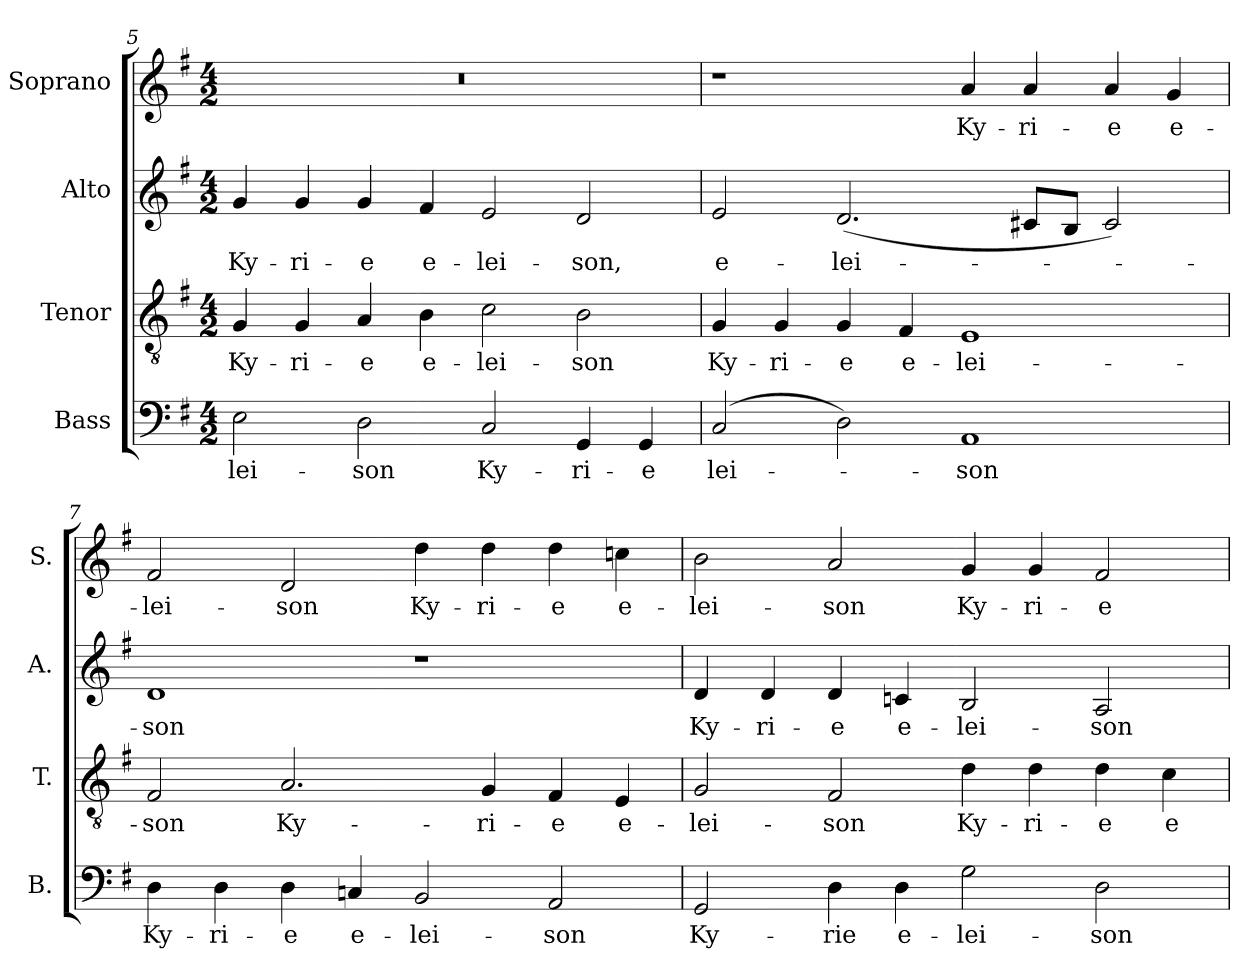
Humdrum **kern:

**kern	**text	**kern	**text	**kern	**text	**kern	**text
*part4	*part4	*part3	*part3	*part2	*part2	*part1	*part1
*staff4	*staff4	*staff3	*staff3	*staff2	*staff2	*staff1	*staff1
*I"Bass	*	*I"Tenor	*	*I"Alto	*	*I"Soprano	*
*I'B.	*	*I'T.	*	*I'A.	*	*I'S.	*
*clefF4	*	*clefGv2	*	*clefG2	*	*clefG2	*
*	*	*ITrd7c12	*	*	*	*	*
*k[f#]	*	*k[f#]	*	*k[f#]	*	*k[f#]	*
*G:	*	*G:	*	*G:	*	*G:	*
*M4/2	*	*M4/2	*	*M4/2	*	*M4/2	*
=5	=5	=5	=5	=5	=5	=5	=5
!	!LO:LY:b:color=#000000	!	!	!	!	!	!
!	!	!	!LO:LY:b:color=#000000	!	!	!	!
!	!	!	!	!	!LO:LY:b:color=#000000	!LO:N:vis=1	!
2Ei\	-lei-	4GGi/	Ky-	4gi/	Ky-	0r	.
!	!	!	!LO:LY:b:color=#000000	!	!	!	!
!	!	!	!	!	!LO:LY:b:color=#000000	!	!
.	.	4GGi/	-ri-	4gi/	-ri-	.	.
!	!LO:LY:b:color=#000000	!	!	!	!	!	!
!	!	!	!LO:LY:b:color=#000000	!	!	!	!
!	!	!	!	!	!LO:LY:b:color=#000000	!	!
2Di\	-son	4AAi/	-e	4gi/	-e	.	.
!	!	!	!LO:LY:b:color=#000000	!	!	!	!
!	!	!	!	!	!LO:LY:b:color=#000000	!	!
.	.	4BBi\	e-	4f#i/	e-	.	.
!	!LO:LY:b:color=#000000	!	!	!	!	!	!
!	!	!	!LO:LY:b:color=#000000	!	!	!	!
!	!	!	!	!	!LO:LY:b:color=#000000	!	!
2Ci/	Ky-	2Ci\	-lei-	2ei/	-lei-	.	.
!	!LO:LY:b:color=#000000	!	!	!	!	!	!
!	!	!	!LO:LY:b:color=#000000	!	!	!	!
!	!	!	!	!	!LO:LY:b:color=#000000	!	!
4GGi/	-ri-	2BBi\	-son	2di/	-son,	.	.
!	!LO:LY:b:color=#000000	!	!	!	!	!	!
4GGi/	-e	.	.	.	.	.	.
=6	=6	=6	=6	=6	=6	=6	=6
!	!LO:LY:b:color=#000000	!	!	!	!	!	!
!	!	!	!LO:LY:b:color=#000000	!	!	!	!
!	!	!	!	!	!LO:LY:b:color=#000000	!	!
(2Ci/	lei-	4GGi/	Ky-	2ei/	e-	1r	.
!	!	!	!LO:LY:b:color=#000000	!	!	!	!
.	.	4GGi/	-ri-	.	.	.	.
!	!	!	!LO:LY:b:color=#000000	!	!	!	!
!	!	!	!	!	!LO:LY:b:color=#000000	!	!
2Di\)	.	4GGi/	-e	(2.di/	-lei-	.	.
!	!	!	!LO:LY:b:color=#000000	!	!	!	!
.	.	4FF#i/	e-	.	.	.	.
!	!LO:LY:b:color=#000000	!	!	!	!	!	!
!	!	!	!LO:LY:b:color=#000000	!	!	!	!
!	!	!	!	!	!	!	!LO:LY:b:color=#000000
1AAi	-son	1EEi	-lei-	.	.	4ai/	Ky-
!	!	!	!	!	!	!	!LO:LY:b:color=#000000
.	.	.	.	8c#Xi/L	.	4ai/	-ri-
.	.	.	.	8Bi/J	.	.	.
!	!	!	!	!	!	!	!LO:LY:b:color=#000000
.	.	.	.	2c#i/)	.	4ai/	-e
!	!	!	!	!	!	!	!LO:LY:b:color=#000000
.	.	.	.	.	.	4gi/	e-
=7	=7	=7	=7	=7	=7	=7	=7
!	!LO:LY:b:color=#000000	!	!	!	!	!	!
!	!	!	!LO:LY:b:color=#000000	!	!	!	!
!	!	!	!	!	!LO:LY:b:color=#000000	!	!
!	!	!	!	!	!	!	!LO:LY:b:color=#000000
4Di\	Ky-	2FF#i/	-son	1di	-son	2f#i/	-lei-
!	!LO:LY:b:color=#000000	!	!	!	!	!	!
4Di\	-ri-	.	.	.	.	.	.
!	!LO:LY:b:color=#000000	!	!	!	!	!	!
!	!	!	!LO:LY:b:color=#000000	!	!	!	!
!	!	!	!	!	!	!	!LO:LY:b:color=#000000
4Di\	-e	2.AAi/	Ky-	.	.	2di/	-son
!	!LO:LY:b:color=#000000	!	!	!	!	!	!
4Cni/	e-	.	.	.	.	.	.
!	!LO:LY:b:color=#000000	!	!	!	!	!	!
!	!	!	!	!	!	!	!LO:LY:b:color=#000000
2BBi/	-lei-	.	.	1r	.	4ddi\	Ky-
!	!	!	!LO:LY:b:color=#000000	!	!	!	!
!	!	!	!	!	!	!	!LO:LY:b:color=#000000
.	.	4GGi/	-ri-	.	.	4ddi\	-ri-
!	!LO:LY:b:color=#000000	!	!	!	!	!	!
!	!	!	!LO:LY:b:color=#000000	!	!	!	!
!	!	!	!	!	!	!	!LO:LY:b:color=#000000
2AAi/	-son	4FF#i/	-e	.	.	4ddi\	-e
!	!	!	!LO:LY:b:color=#000000	!	!	!	!
!	!	!	!	!	!	!	!LO:LY:b:color=#000000
.	.	4EEi/	e-	.	.	4ccni\	e-
!!LO:LB:g=z
=8	=8	=8	=8	=8	=8	=8	=8
!	!LO:LY:b:color=#000000	!	!	!	!	!	!
!	!	!	!LO:LY:b:color=#000000	!	!	!	!
!	!	!	!	!	!LO:LY:b:color=#000000	!	!
!	!	!	!	!	!	!	!LO:LY:b:color=#000000
2GGi/	Ky-	2GGi/	-lei-	4di/	Ky-	2bi\	-lei-
!	!	!	!	!	!LO:LY:b:color=#000000	!	!
.	.	.	.	4di/	-ri-	.	.
!	!LO:LY:b:color=#000000	!	!	!	!	!	!
!	!	!	!LO:LY:b:color=#000000	!	!	!	!
!	!	!	!	!	!LO:LY:b:color=#000000	!	!
!	!	!	!	!	!	!	!LO:LY:b:color=#000000
4Di\	-rie	2FF#i/	-son	4di/	-e	2ai/	-son
!	!LO:LY:b:color=#000000	!	!	!	!	!	!
!	!	!	!	!	!LO:LY:b:color=#000000	!	!
4Di\	e-	.	.	4cni/	e-	.	.
!	!LO:LY:b:color=#000000	!	!	!	!	!	!
!	!	!	!LO:LY:b:color=#000000	!	!	!	!
!	!	!	!	!	!LO:LY:b:color=#000000	!	!
!	!	!	!	!	!	!	!LO:LY:b:color=#000000
2Gi\	-lei-	4Di\	Ky-	2Bi/	-lei-	4gi/	Ky-
!	!	!	!LO:LY:b:color=#000000	!	!	!	!
!	!	!	!	!	!	!	!LO:LY:b:color=#000000
.	.	4Di\	-ri-	.	.	4gi/	-ri-
!	!LO:LY:b:color=#000000	!	!	!	!	!	!
!	!	!	!LO:LY:b:color=#000000	!	!	!	!
!	!	!	!	!	!LO:LY:b:color=#000000	!	!
!	!	!	!	!	!	!	!LO:LY:b:color=#000000
2Di\	-son	4Di\	-e	2Ai/	-son	2f#i/	-e
!	!	!	!LO:LY:b:color=#000000	!	!	!	!
.	.	4Ci\	e-	.	.	.	.
=	=	=	=	=	=	=	=
*-	*-	*-	*-	*-	*-	*-	*-
